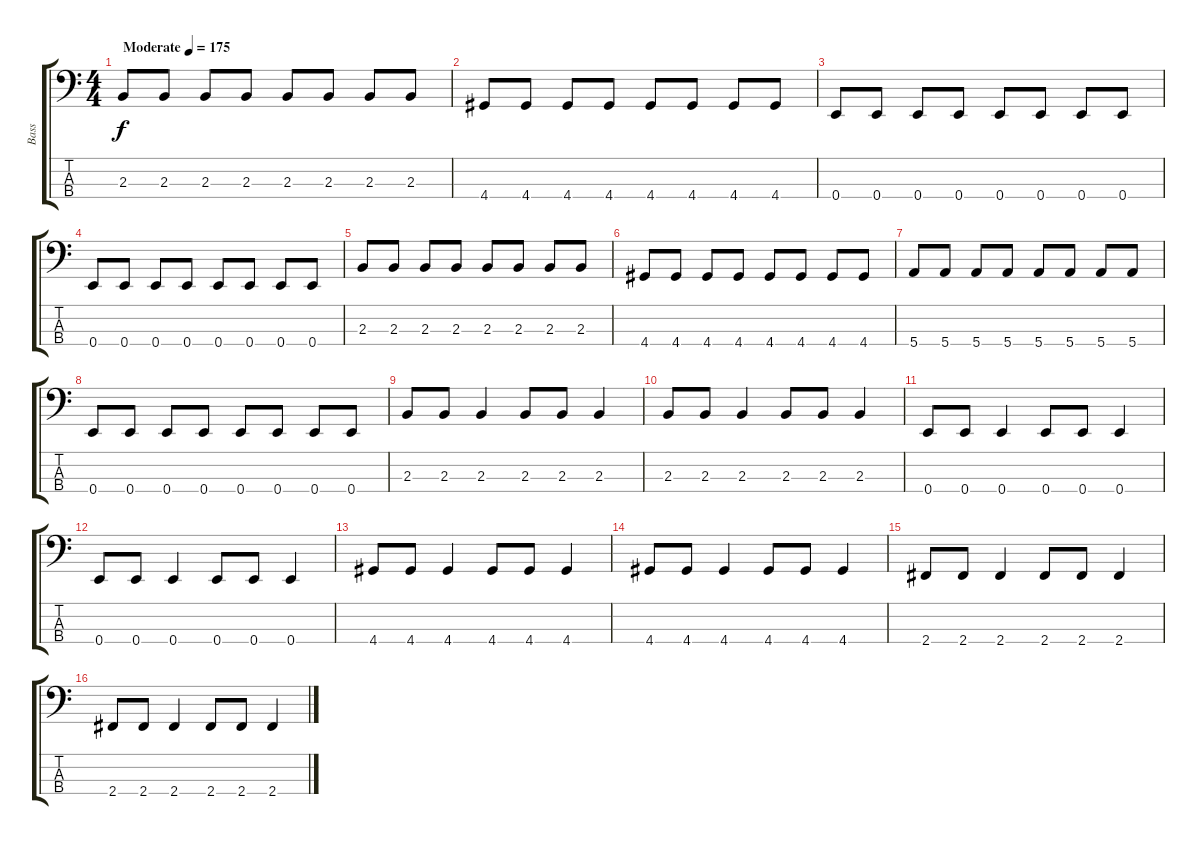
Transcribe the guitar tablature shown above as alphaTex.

\track ("Bass" "Bass") {instrument electricbassfinger}
\staff {score tabs}
\tuning (G2 D2 A1 E1) {hide}
\ts (4 4)
\tempo (175 "Moderate")
\clef f4
\ks c
2.3.8{dy f instrument electricbassfinger} 2.3.8 2.3.8 2.3.8 2.3.8 2.3.8 2.3.8 2.3.8 |
4.4.8 4.4.8 4.4.8 4.4.8 4.4.8 4.4.8 4.4.8 4.4.8 |
0.4.8 0.4.8 0.4.8 0.4.8 0.4.8 0.4.8 0.4.8 0.4.8 |
0.4.8 0.4.8 0.4.8 0.4.8 0.4.8 0.4.8 0.4.8 0.4.8 |
2.3.8 2.3.8 2.3.8 2.3.8 2.3.8 2.3.8 2.3.8 2.3.8 |
4.4.8 4.4.8 4.4.8 4.4.8 4.4.8 4.4.8 4.4.8 4.4.8 |
5.4.8 5.4.8 5.4.8 5.4.8 5.4.8 5.4.8 5.4.8 5.4.8 |
0.4.8 0.4.8 0.4.8 0.4.8 0.4.8 0.4.8 0.4.8 0.4.8 |
2.3.8 2.3.8 2.3.4 2.3.8 2.3.8 2.3.4 |
2.3.8 2.3.8 2.3.4 2.3.8 2.3.8 2.3.4 |
0.4.8 0.4.8 0.4.4 0.4.8 0.4.8 0.4.4 |
0.4.8 0.4.8 0.4.4 0.4.8 0.4.8 0.4.4 |
4.4.8 4.4.8 4.4.4 4.4.8 4.4.8 4.4.4 |
4.4.8 4.4.8 4.4.4 4.4.8 4.4.8 4.4.4 |
2.4.8 2.4.8 2.4.4 2.4.8 2.4.8 2.4.4 |
2.4.8 2.4.8 2.4.4 2.4.8 2.4.8 2.4.4
